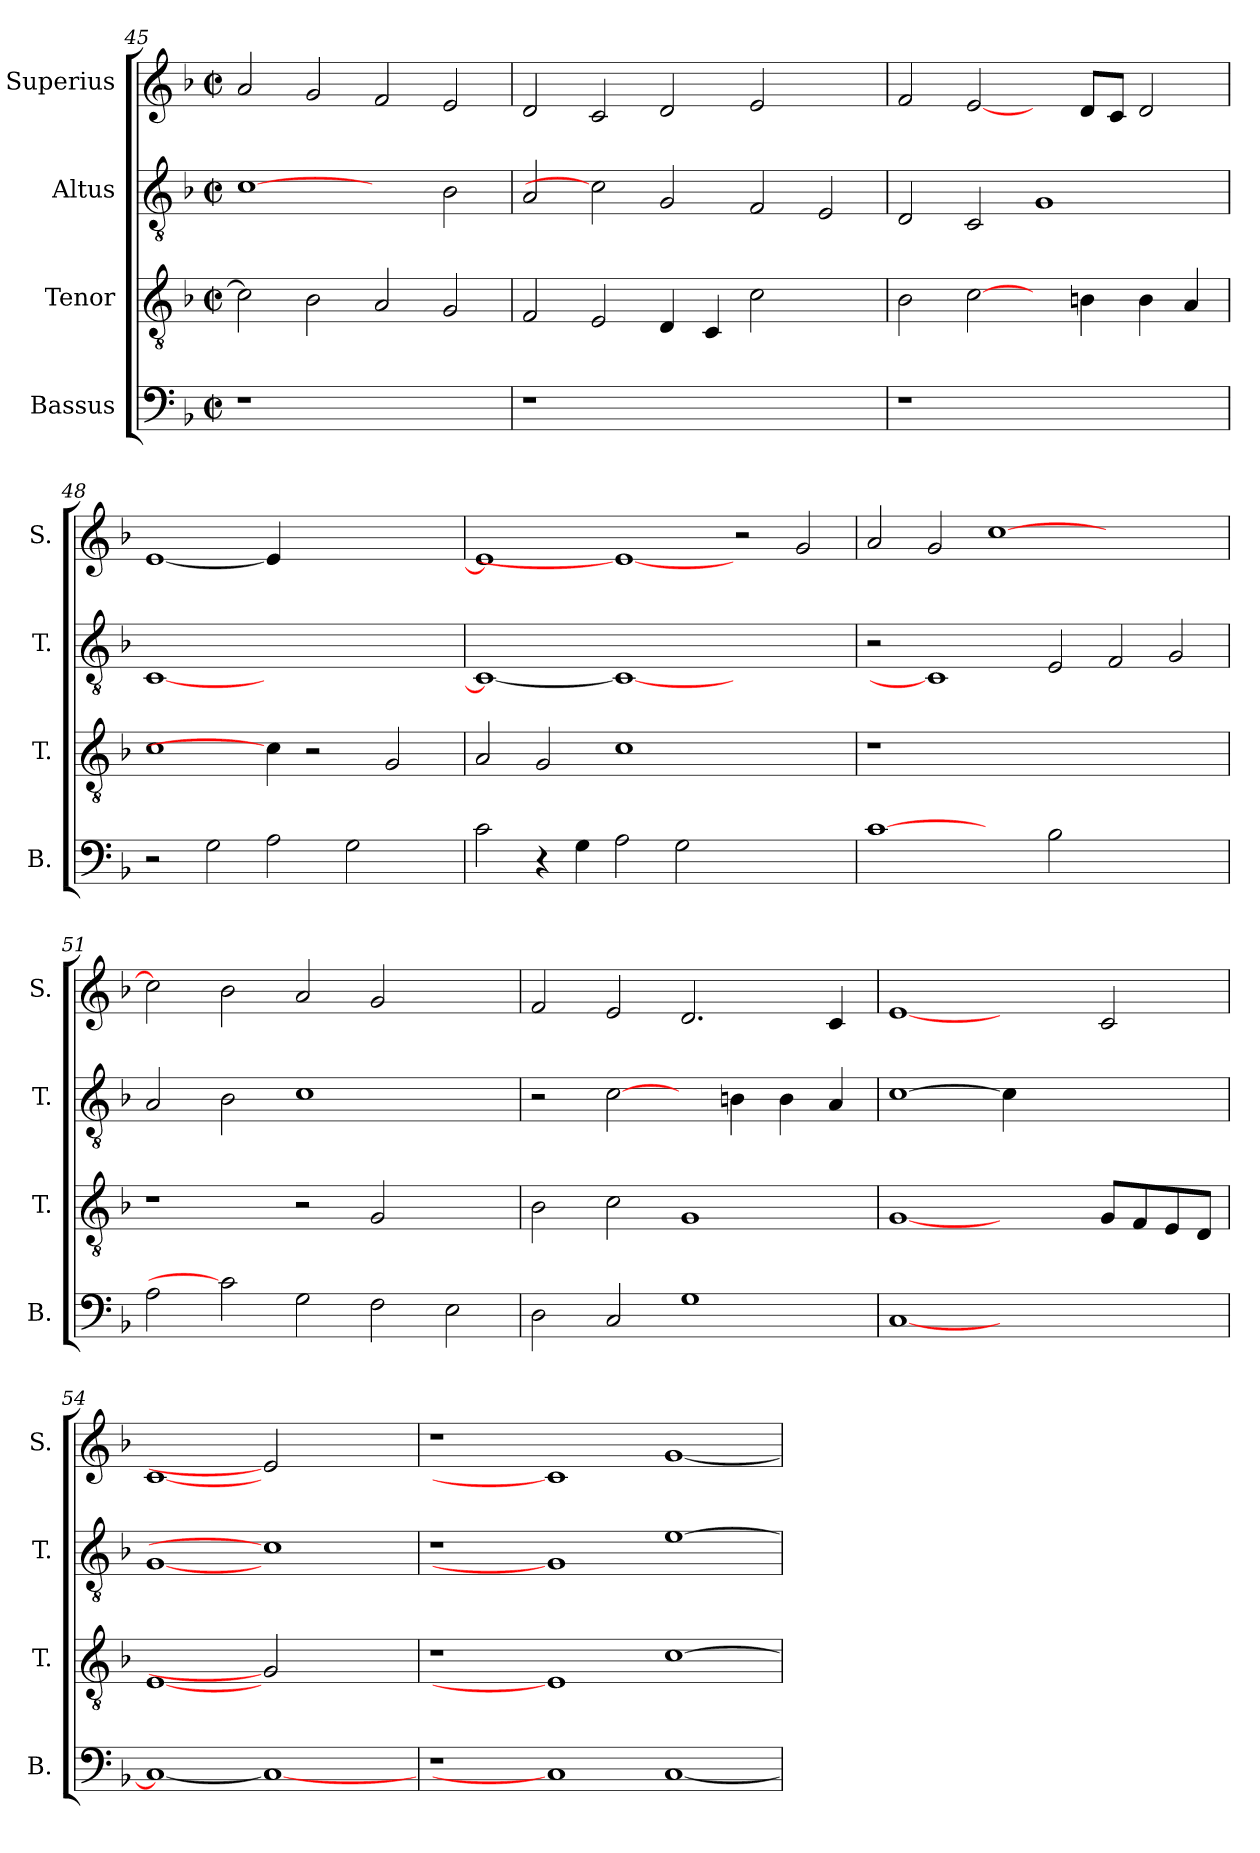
**kern	**kern	**kern	**kern
*part4	*part3	*part2	*part1
*staff4	*staff3	*staff2	*staff1
*I"Bassus	*I"Tenor	*I"Altus	*I"Superius
*I'B.	*I'T.	*I'T.	*I'S.
*clefF4	*clefGv2	*clefGv2	*clefG2
*	*ITrd7c12	*ITrd7c12	*
*k[b-]	*k[b-]	*k[b-]	*k[b-]
*F:	*F:	*F:	*F:
*M2/2	*M2/2	*M2/2	*M2/2
*met(c|)	*met(c|)	*met(c|)	*met(c|)
=45	=45	=45	=45
!LO:N:vis=1	!	!	!
1r	2Ci\]	[1Ci	2ai/
.	2BB-i\	.	2gi/
1ryy	2AAi/	2ryy	2fi/
.	2GGi/	2BB-i\	2ei/
=46	=46	=46	=46
!LO:N:vis=1	!	!	!
1r	2FFi/	2AAi/	2di/
.	2EEi/	2Ci]	2ci/
1.ryy	4DDi/	2GGi/	2di/
.	4CCi/	.	.
.	2Ci\	2FFi/	2ei/
.	2ryy	2EEi/	2ryy
=47	=47	=47	=47
!LO:N:vis=1	!	!	!
1r	2BB-i\	2DDi/	2fi/
.	[2Ci\	2CCi/	[2ei/
1ryy	4ryy	1GGi	4ryy
.	4BBni\	.	8di/L
.	.	.	8ci/J
.	4BBi\	.	2di/
.	4AAi/	.	.
!!LO:LB:g=z
=48	=48	=48	=48
2r	1Ci	[<1CCi	[<1ei
2Gi\	.	.	.
2Ai\	4Ci\]	1ryy	4ei/]
.	2r	.	1ryy
2Gi\	.	.	.
.	2GGi/	.	.
4ryy	.	4ryy	.
=49	=49	=49	=49
2ci\	2AAi/	1CCi_<	1ei]
4r	2GGi/	.	.
4Gi\	.	.	.
2Ai\	1Ci	1CCi_	1ei_
2Gi\	.	.	.
1ryy	1ryy	1ryy	2r
.	.	.	2gi/
=50	=50	=50	=50
!	!LO:N:vis=1	!	!
[1ci	1r	2r	2ai/
.	.	1CCi]	2gi/
2ryy	0ryy	.	[>1cci
2B-i\	.	2EEi/	.
1ryy	.	2FFi/	1ryy
.	.	2GGi/	.
=51	=51	=51	=51
2Ai\	1r	2AAi/	2cci\]
2ci]	.	2BB-i\	2b-i\
2Gi\	2r	1Ci	2ai/
2Fi\	2GGi/	.	2gi/
2Ei\	2ryy	2ryy	2ryy
=52	=52	=52	=52
2Di\	2BB-i\	2r	2fi/
2Ci/	2Ci\	[2Ci\	2ei/
1Gi	1GGi	4ryy	2.di/
.	.	4BBni\	.
.	.	4BBi\	.
.	.	4AAi/	4ci/
!!LO:PB:g=z
=53	=53	=53	=53
[<1Ci	[1GGi	[1Ci	[1ei
1ryy	2ryy	4Ci\]	2ryy
.	.	2.ryy	.
.	8GGi/L	.	2ci/
.	8FFi/	.	.
.	8EEi/	.	.
.	8DDi/J	.	.
=54	=54	=54	=54
1Ci_<	[1EEi	[1GGi	[1ci
1Ci_	2GGi]	1Ci]	2ei]
.	2ryy	.	2ryy
=55	=55	=55	=55
1r	1r	1r	1r
1Ci]	1EEi]	1GGi]	1ci]
[<1Ci	[>1Ci	[>1Ei	[<1gi
=	=	=	=
*-	*-	*-	*-
